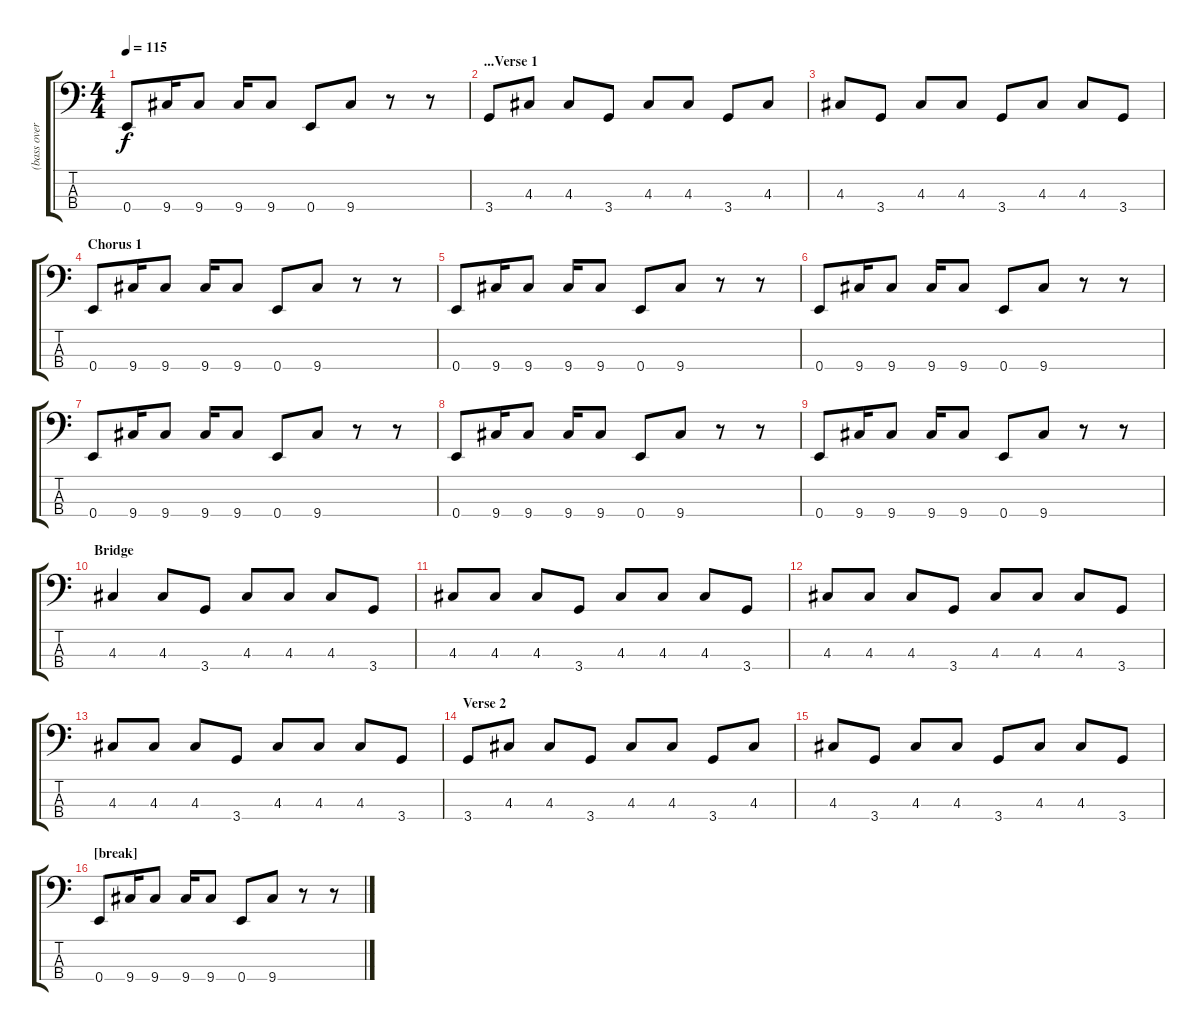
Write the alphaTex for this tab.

\track ("(bass overdub 1)" "(bass over") {instrument electricbassfinger}
\staff {score tabs}
\tuning (G2 D2 A1 E1) {hide}
\ts (4 4)
\tempo 115
\clef f4
\ks c
0.4.8{dy f} 9.4.16 9.4.8 9.4.16 9.4.8 0.4.8 9.4.8 r.8 r.8 |
\section ("" "...Verse 1")
3.4.8 4.3.8 4.3.8 3.4.8 4.3.8 4.3.8 3.4.8 4.3.8 |
4.3.8 3.4.8 4.3.8 4.3.8 3.4.8 4.3.8 4.3.8 3.4.8 |
\section ("" "Chorus 1")
0.4.8 9.4.16 9.4.8 9.4.16 9.4.8 0.4.8 9.4.8 r.8 r.8 |
0.4.8 9.4.16 9.4.8 9.4.16 9.4.8 0.4.8 9.4.8 r.8 r.8 |
0.4.8 9.4.16 9.4.8 9.4.16 9.4.8 0.4.8 9.4.8 r.8 r.8 |
0.4.8 9.4.16 9.4.8 9.4.16 9.4.8 0.4.8 9.4.8 r.8 r.8 |
0.4.8 9.4.16 9.4.8 9.4.16 9.4.8 0.4.8 9.4.8 r.8 r.8 |
0.4.8 9.4.16 9.4.8 9.4.16 9.4.8 0.4.8 9.4.8 r.8 r.8 |
\section ("" "Bridge")
4.3.4 4.3.8 3.4.8 4.3.8 4.3.8 4.3.8 3.4.8 |
4.3.8 4.3.8 4.3.8 3.4.8 4.3.8 4.3.8 4.3.8 3.4.8 |
4.3.8 4.3.8 4.3.8 3.4.8 4.3.8 4.3.8 4.3.8 3.4.8 |
4.3.8 4.3.8 4.3.8 3.4.8 4.3.8 4.3.8 4.3.8 3.4.8 |
\section ("" "Verse 2")
3.4.8 4.3.8 4.3.8 3.4.8 4.3.8 4.3.8 3.4.8 4.3.8 |
4.3.8 3.4.8 4.3.8 4.3.8 3.4.8 4.3.8 4.3.8 3.4.8 |
\section ("" "[break]")
0.4.8 9.4.16 9.4.8 9.4.16 9.4.8 0.4.8 9.4.8 r.8 r.8
